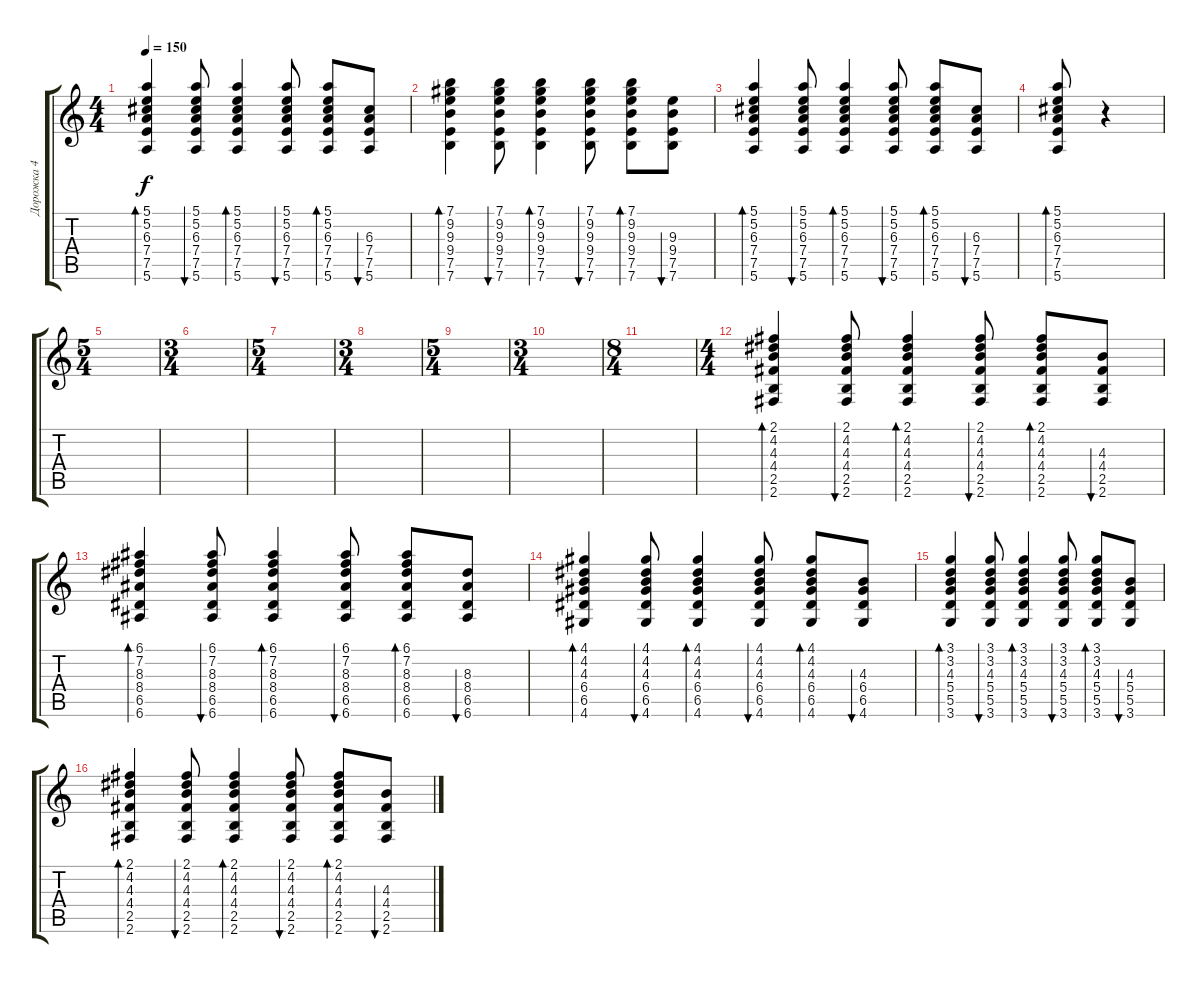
\track ("Дорожка 4" "Дорожка 4") {instrument acousticguitarsteel}
\staff {score tabs}
\tuning (E4 B3 G3 D3 A2 E2) {hide}
\ts (4 4)
\tempo 150
\clef g2
\ks c
(5.1 5.2 6.3 7.4 7.5 5.6).4{bd 30 dy f} (5.1 5.2 6.3 7.4 7.5 5.6).8{bu 30} (5.1 5.2 6.3 7.4 7.5 5.6).4{bd 30} (5.1 5.2 6.3 7.4 7.5 5.6).8{bu 30} (5.1 5.2 6.3 7.4 7.5 5.6).8{bd 30} (6.3 7.4 7.5 5.6).8{bu 30} |
(7.1 9.2 9.3 9.4 7.5 7.6).4{bd 30} (7.1 9.2 9.3 9.4 7.5 7.6).8{bu 30} (7.1 9.2 9.3 9.4 7.5 7.6).4{bd 30} (7.1 9.2 9.3 9.4 7.5 7.6).8{bu 30} (7.1 9.2 9.3 9.4 7.5 7.6).8{bd 30} (9.3 9.4 7.5 7.6).8{bu 30} |
(5.1 5.2 6.3 7.4 7.5 5.6).4{bd 30} (5.1 5.2 6.3 7.4 7.5 5.6).8{bu 30} (5.1 5.2 6.3 7.4 7.5 5.6).4{bd 30} (5.1 5.2 6.3 7.4 7.5 5.6).8{bu 30} (5.1 5.2 6.3 7.4 7.5 5.6).8{bd 30} (6.3 7.4 7.5 5.6).8{bu 30} |
(5.1 5.2 6.3 7.4 7.5 5.6).8{bd 30} r.4 |
\ts (5 4)
|
\ts (3 4)
|
\ts (5 4)
|
\ts (3 4)
|
\ts (5 4)
|
\ts (3 4)
|
\ts (8 4)
|
\ts (4 4)
(2.1 4.2 4.3 4.4 2.5 2.6).4{bd 30} (2.1 4.2 4.3 4.4 2.5 2.6).8{bu 30} (2.1 4.2 4.3 4.4 2.5 2.6).4{bd 30} (2.1 4.2 4.3 4.4 2.5 2.6).8{bu 30} (2.1 4.2 4.3 4.4 2.5 2.6).8{bd 30} (4.3 4.4 2.5 2.6).8{bu 30} |
(6.1 7.2 8.3 8.4 6.5 6.6).4{bd 30} (6.1 7.2 8.3 8.4 6.5 6.6).8{bu 30} (6.1 7.2 8.3 8.4 6.5 6.6).4{bd 30} (6.1 7.2 8.3 8.4 6.5 6.6).8{bu 30} (6.1 7.2 8.3 8.4 6.5 6.6).8{bd 30} (8.3 8.4 6.5 6.6).8{bu 30} |
(4.1 4.2 4.3 6.4 6.5 4.6).4{bd 30} (4.1 4.2 4.3 6.4 6.5 4.6).8{bu 30} (4.1 4.2 4.3 6.4 6.5 4.6).4{bd 30} (4.1 4.2 4.3 6.4 6.5 4.6).8{bu 30} (4.1 4.2 4.3 6.4 6.5 4.6).8{bd 30} (4.3 6.4 6.5 4.6).8{bu 30} |
(3.1 3.2 4.3 5.4 5.5 3.6).4{bd 30} (3.1 3.2 4.3 5.4 5.5 3.6).8{bu 30} (3.1 3.2 4.3 5.4 5.5 3.6).4{bd 30} (3.1 3.2 4.3 5.4 5.5 3.6).8{bu 30} (3.1 3.2 4.3 5.4 5.5 3.6).8{bd 30} (4.3 5.4 5.5 3.6).8{bu 30} |
(2.1 4.2 4.3 4.4 2.5 2.6).4{bd 30} (2.1 4.2 4.3 4.4 2.5 2.6).8{bu 30} (2.1 4.2 4.3 4.4 2.5 2.6).4{bd 30} (2.1 4.2 4.3 4.4 2.5 2.6).8{bu 30} (2.1 4.2 4.3 4.4 2.5 2.6).8{bd 30} (4.3 4.4 2.5 2.6).8{bu 30}
